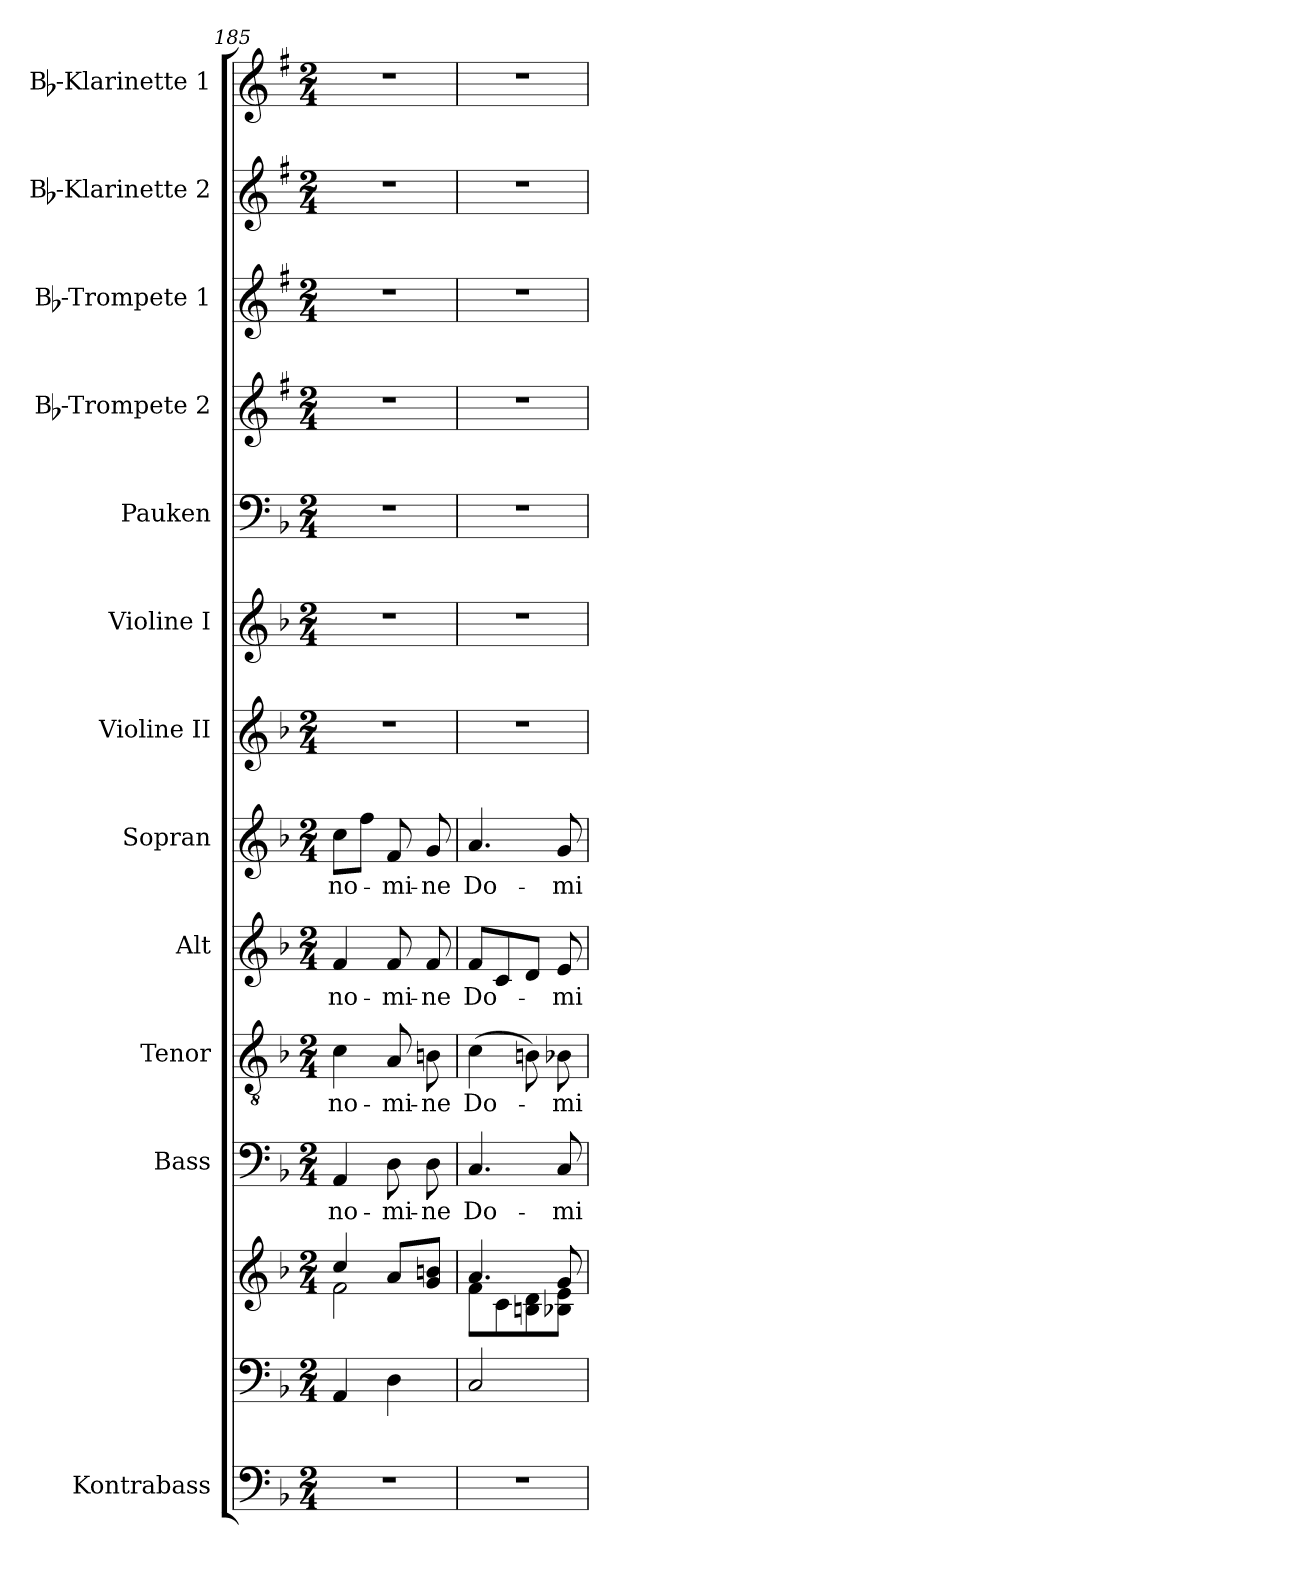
**kern	**kern	**kern	**kern	**text	**kern	**text	**kern	**text	**kern	**text	**kern	**kern	**kern	**kern	**kern	**kern	**kern
*part13	*part12	*part12	*part11	*part11	*part10	*part10	*part9	*part9	*part8	*part8	*part7	*part6	*part5	*part4	*part3	*part2	*part1
*staff14	*staff13	*staff12	*staff11	*staff11	*staff10	*staff10	*staff9	*staff9	*staff8	*staff8	*staff7	*staff6	*staff5	*staff4	*staff3	*staff2	*staff1
*I"Kontrabass	*	*	*I"Bass	*	*I"Tenor	*	*I"Alt	*	*I"Sopran	*	*I"Violine II	*I"Violine I	*I"Pauken	*I"Bb-Trompete 2	*I"Bb-Trompete 1	*I"Bb-Klarinette 2	*I"Bb-Klarinette 1
*I'Kb.	*	*	*I'B.	*	*I'T.	*	*I'A.	*	*I'S.	*	*I'Vl. II	*I'Vl. I	*I'Pk.	*I'Bb Trp. 2	*I'Bb Trp. 1	*I'Bb Kl. 2	*I'Bb Kl. 1
*clefF4	*clefF4	*clefG2	*clefF4	*	*clefGv2	*	*clefG2	*	*clefG2	*	*clefG2	*clefG2	*clefF4	*clefG2	*clefG2	*clefG2	*clefG2
*ITrd7c12	*	*	*	*	*	*	*	*	*	*	*	*	*	*ITrd1c2	*ITrd1c2	*ITrd1c2	*ITrd1c2
*k[b-]	*k[b-]	*k[b-]	*k[b-]	*	*k[b-]	*	*k[b-]	*	*k[b-]	*	*k[b-]	*k[b-]	*k[b-]	*k[b-]	*k[b-]	*k[b-]	*k[b-]
*F:	*F:	*F:	*F:	*	*F:	*	*F:	*	*F:	*	*F:	*F:	*F:	*F:	*F:	*F:	*F:
*M2/4	*M2/4	*M2/4	*M2/4	*	*M2/4	*	*M2/4	*	*M2/4	*	*M2/4	*M2/4	*M2/4	*M2/4	*M2/4	*M2/4	*M2/4
=185	=185	=185	=185	=185	=185	=185	=185	=185	=185	=185	=185	=185	=185	=185	=185	=185	=185
*	*	*^	*	*	*	*	*	*	*	*	*	*	*	*	*	*	*
!	!	!	!	!	!LO:LY:b	!	!LO:LY:b	!	!LO:LY:b	!	!LO:LY:b	!	!	!	!	!	!	!
2r	4AA/	4cc/	2f\	4AA/	no-	4c\	no-	4f/	no-	8cc\L	no-	2r	2r	2r	2r	2r	2r	2r
.	.	.	.	.	.	.	.	.	.	8ff\J	.	.	.	.	.	.	.	.
!	!	!	!	!	!LO:LY:b	!	!LO:LY:b	!	!LO:LY:b	!	!LO:LY:b	!	!	!	!	!	!	!
.	4D\	8a/L	.	8D\	-mi-	8A/	-mi-	8f/	-mi-	8f/	-mi-	.	.	.	.	.	.	.
!	!	!	!	!	!LO:LY:b	!	!LO:LY:b	!	!LO:LY:b	!	!LO:LY:b	!	!	!	!	!	!	!
.	.	8g/ 8bn/J	.	8D\	-ne	8Bn\	-ne	8f/	-ne	8g/	-ne	.	.	.	.	.	.	.
=186	=186	=186	=186	=186	=186	=186	=186	=186	=186	=186	=186	=186	=186	=186	=186	=186	=186	=186
!	!	!	!	!	!LO:LY:b	!	!LO:LY:b	!	!LO:LY:b	!	!LO:LY:b	!	!	!	!	!	!	!
2r	2C/	4.a/	8f\L	4.C/	Do-	(>4c\	Do-	8f/L	Do-	4.a/	Do-	2r	2r	2r	2r	2r	2r	2r
.	.	.	8c\	.	.	.	.	8c/	.	.	.	.	.	.	.	.	.	.
.	.	.	8Bn\ 8d\	.	.	8Bn\)	.	8d/J	.	.	.	.	.	.	.	.	.	.
!	!	!	!	!	!LO:LY:b	!	!LO:LY:b	!	!LO:LY:b	!	!LO:LY:b	!	!	!	!	!	!	!
.	.	8g/	8B-X\ 8e\J	8C/	-mi-	8B-X\	-mi-	8e/	-mi-	8g/	-mi-	.	.	.	.	.	.	.
*	*	*v	*v	*	*	*	*	*	*	*	*	*	*	*	*	*	*	*
=	=	=	=	=	=	=	=	=	=	=	=	=	=	=	=	=	=
*-	*-	*-	*-	*-	*-	*-	*-	*-	*-	*-	*-	*-	*-	*-	*-	*-	*-
